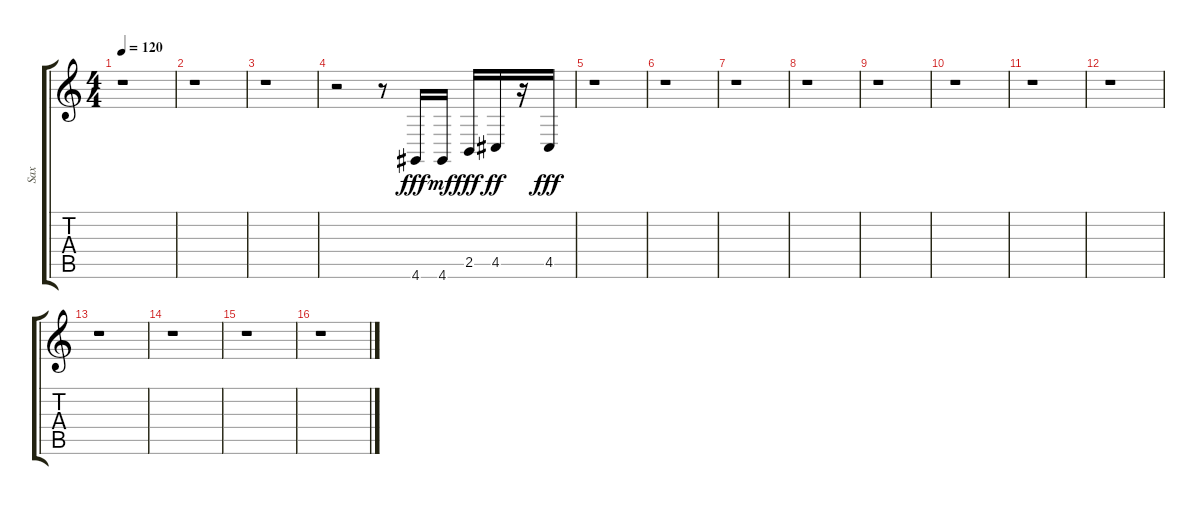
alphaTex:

\track ("Sax" "Sax") {instrument baritonesax}
\staff {score tabs}
\tuning (E4 B3 G3 D3 A2 E2) {hide}
\ts (4 4)
\tempo 120
\clef g2
\ks c
r.1{dy fff instrument baritonesax} |
r.1 |
r.1 |
r.2 r.8 4.6.16 4.6.16{dy mf} 2.5.16{dy fff} 4.5.16{dy ff} r.16 4.5.16{dy fff} |
r.1 |
r.1 |
r.1 |
r.1 |
r.1 |
r.1 |
r.1 |
r.1 |
r.1 |
r.1 |
r.1 |
r.1
